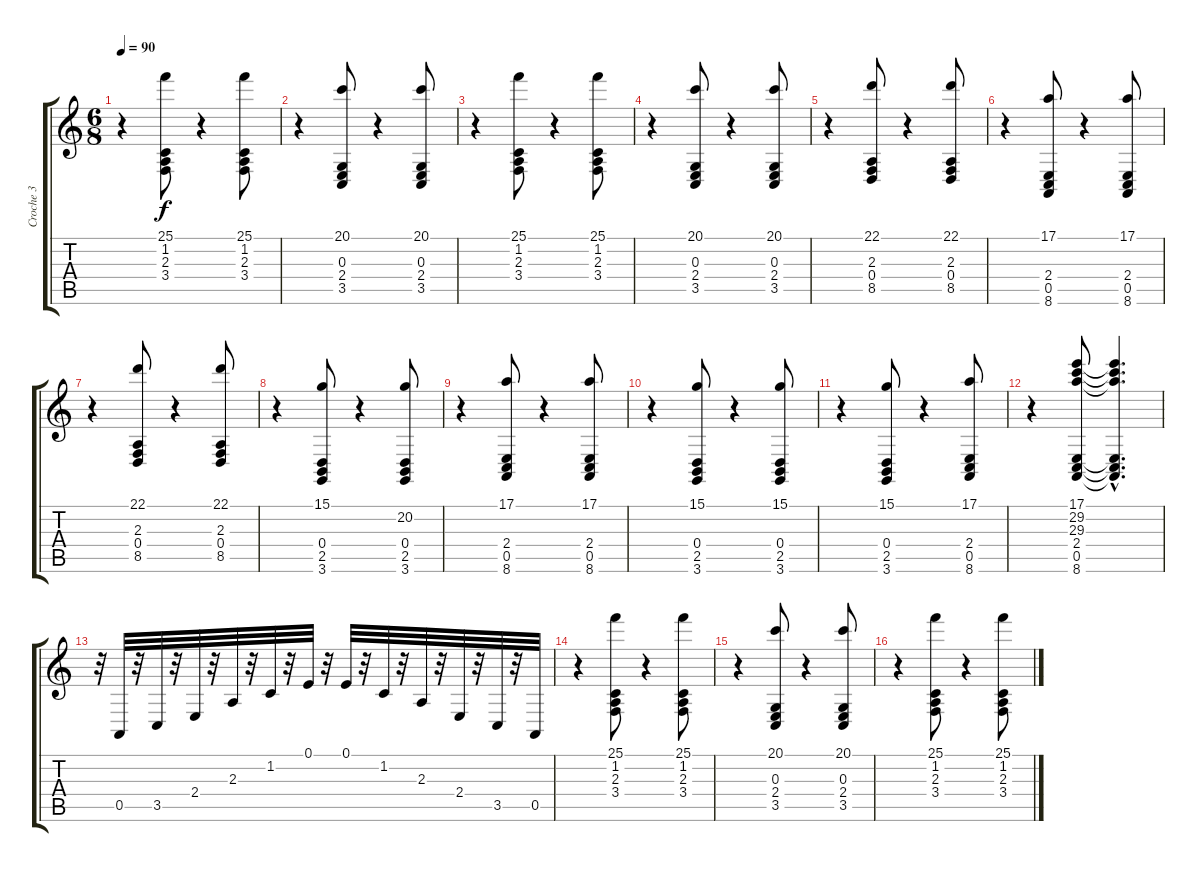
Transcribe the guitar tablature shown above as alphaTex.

\track ("Croche 3" "Croche 3") {instrument fx5brightness}
\staff {score tabs}
\tuning (E4 B3 G3 D3 A2 E2) {hide}
\ts (6 8)
\tempo 90
\clef g2
\ks c
r.4{dy f instrument fx5brightness} (25.1 1.2 2.3 3.4).8 r.4 (25.1 1.2 2.3 3.4).8 |
r.4 (20.1 0.3 2.4 3.5).8 r.4 (20.1 0.3 2.4 3.5).8 |
r.4 (25.1 1.2 2.3 3.4).8 r.4 (25.1 1.2 2.3 3.4).8 |
r.4 (20.1 0.3 2.4 3.5).8 r.4 (20.1 0.3 2.4 3.5).8 |
r.4 (22.1 2.3 0.4 8.5).8 r.4 (22.1 2.3 0.4 8.5).8 |
r.4 (17.1 2.4 0.5 8.6).8 r.4 (17.1 2.4 0.5 8.6).8 |
r.4 (22.1 2.3 0.4 8.5).8 r.4 (22.1 2.3 0.4 8.5).8 |
r.4 (15.1 0.4 2.5 3.6).8 r.4 (20.2 0.4 2.5 3.6).8 |
r.4 (17.1 2.4 0.5 8.6).8 r.4 (17.1 2.4 0.5 8.6).8 |
r.4 (15.1 0.4 2.5 3.6).8 r.4 (15.1 0.4 2.5 3.6).8 |
r.4 (15.1 0.4 2.5 3.6).8 r.4 (17.1 2.4 0.5 8.6).8 |
r.4 (17.1 29.2 29.3 2.4 0.5 8.6).8 (17.1{hac t} 29.2{hac t} 29.3{hac t} 2.4{hac t} 0.5{hac t} 8.6{hac t}).4{d} |
r.32 0.5.32 r.32 3.5.32 r.32 2.4.32 r.32 2.3.32 r.32 1.2.32 r.32 0.1.32 r.32 0.1.32 r.32 1.2.32 r.32 2.3.32 r.32 2.4.32 r.32 3.5.32 r.32 0.5.32 |
r.4 (25.1 1.2 2.3 3.4).8 r.4 (25.1 1.2 2.3 3.4).8 |
r.4 (20.1 0.3 2.4 3.5).8 r.4 (20.1 0.3 2.4 3.5).8 |
r.4 (25.1 1.2 2.3 3.4).8 r.4 (25.1 1.2 2.3 3.4).8
